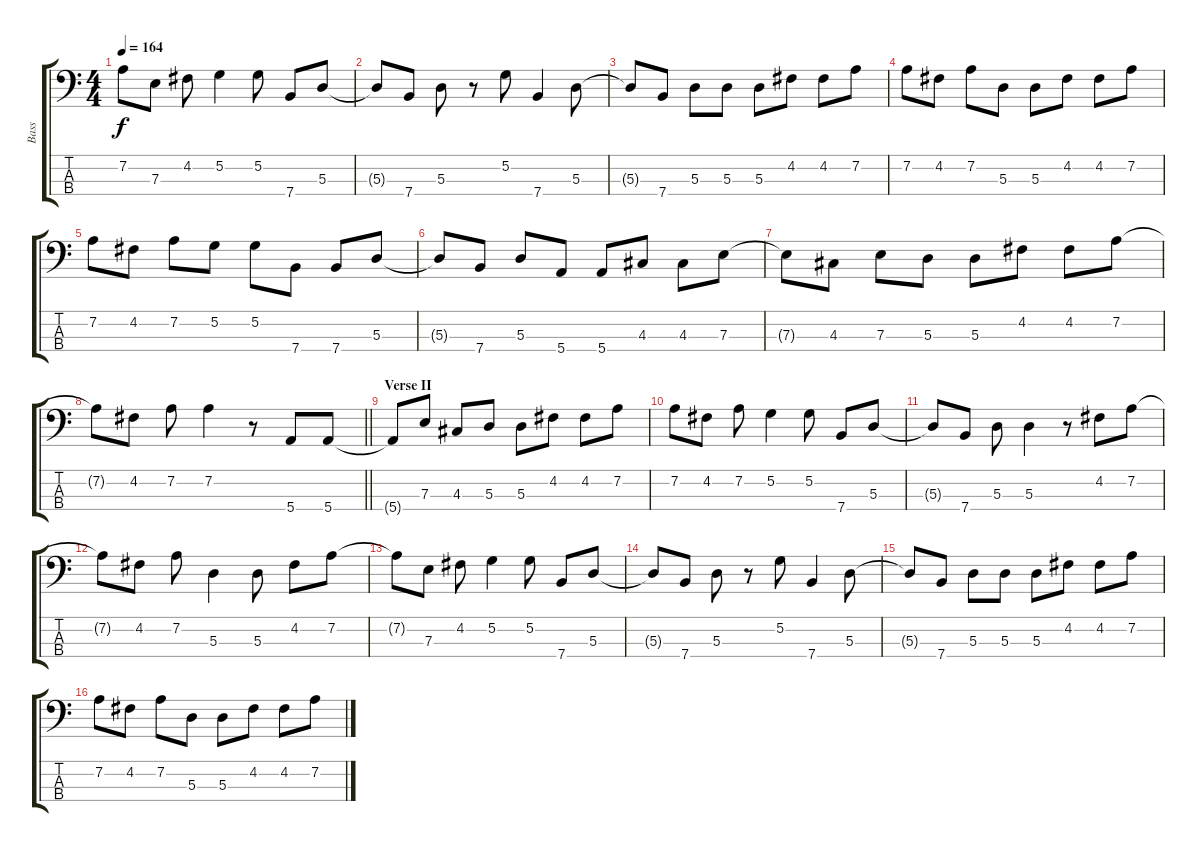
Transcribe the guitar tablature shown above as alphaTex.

\track ("Bass" "Bass") {instrument electricbassfinger}
\staff {score tabs}
\tuning (G2 D2 A1 E1) {hide}
\ts (4 4)
\tempo 164
\clef f4
\ks c
7.2{t}.8{dy f} 7.3.8 4.2.8 5.2.4 5.2.8 7.4.8 5.3.8 |
5.3{t}.8 7.4.8 5.3.8 r.8 5.2.8 7.4.4 5.3.8 |
5.3{t}.8 7.4.8 5.3.8 5.3.8 5.3.8 4.2.8 4.2.8 7.2.8 |
7.2.8 4.2.8 7.2.8 5.3.8 5.3.8 4.2.8 4.2.8 7.2.8 |
7.2.8 4.2.8 7.2.8 5.2.8 5.2.8 7.4.8 7.4.8 5.3.8 |
5.3{t}.8 7.4.8 5.3.8 5.4.8 5.4.8 4.3.8 4.3.8 7.3.8 |
7.3{t}.8 4.3.8 7.3.8 5.3.8 5.3.8 4.2.8 4.2.8 7.2.8 |
\barLineRight lightlight
7.2{t}.8 4.2.8 7.2.8 7.2.4 r.8 5.4.8 5.4.8 |
\section ("" "Verse II")
5.4{t}.8 7.3.8 4.3.8 5.3.8 5.3.8 4.2.8 4.2.8 7.2.8 |
7.2.8 4.2.8 7.2.8 5.2.4 5.2.8 7.4.8 5.3.8 |
5.3{t}.8 7.4.8 5.3.8 5.3.4 r.8 4.2.8 7.2.8 |
7.2{t}.8 4.2.8 7.2.8 5.3.4 5.3.8 4.2.8 7.2.8 |
7.2{t}.8 7.3.8 4.2.8 5.2.4 5.2.8 7.4.8 5.3.8 |
5.3{t}.8 7.4.8 5.3.8 r.8 5.2.8 7.4.4 5.3.8 |
5.3{t}.8 7.4.8 5.3.8 5.3.8 5.3.8 4.2.8 4.2.8 7.2.8 |
7.2.8 4.2.8 7.2.8 5.3.8 5.3.8 4.2.8 4.2.8 7.2.8
